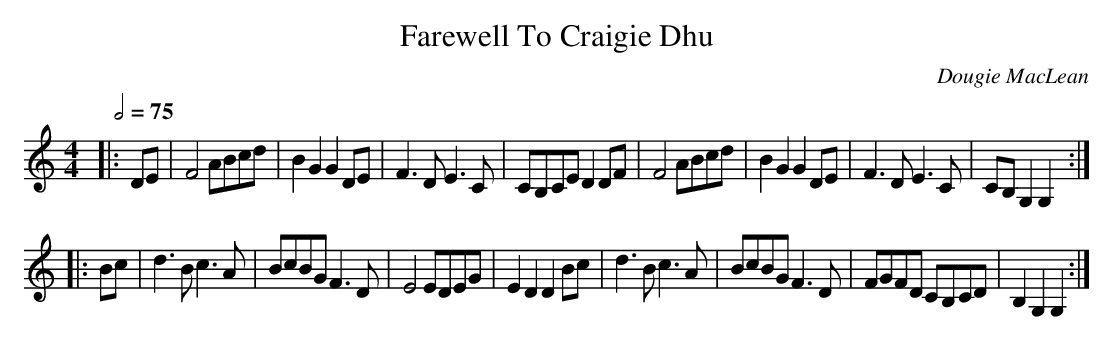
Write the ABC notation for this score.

X:1
T:Farewell To Craigie Dhu
C:Dougie MacLean
M:4/4
Q:1/2=75
K:C major
|:DE | \
F4 ABcd | B2G2 G2DE | F3D E3C | CB,CE D2DF| \
F4 ABcd | B2G2 G2DE | F3D E3C | CB,G,2 G,2 ::
Bc |\
d3B c3A | BcBG F3D | E4 EDEG | E2D2 D2Bc | \
d3B c3A | BcBG F3D | FGFD CB,CD | B,2G,2 G,2 :|
